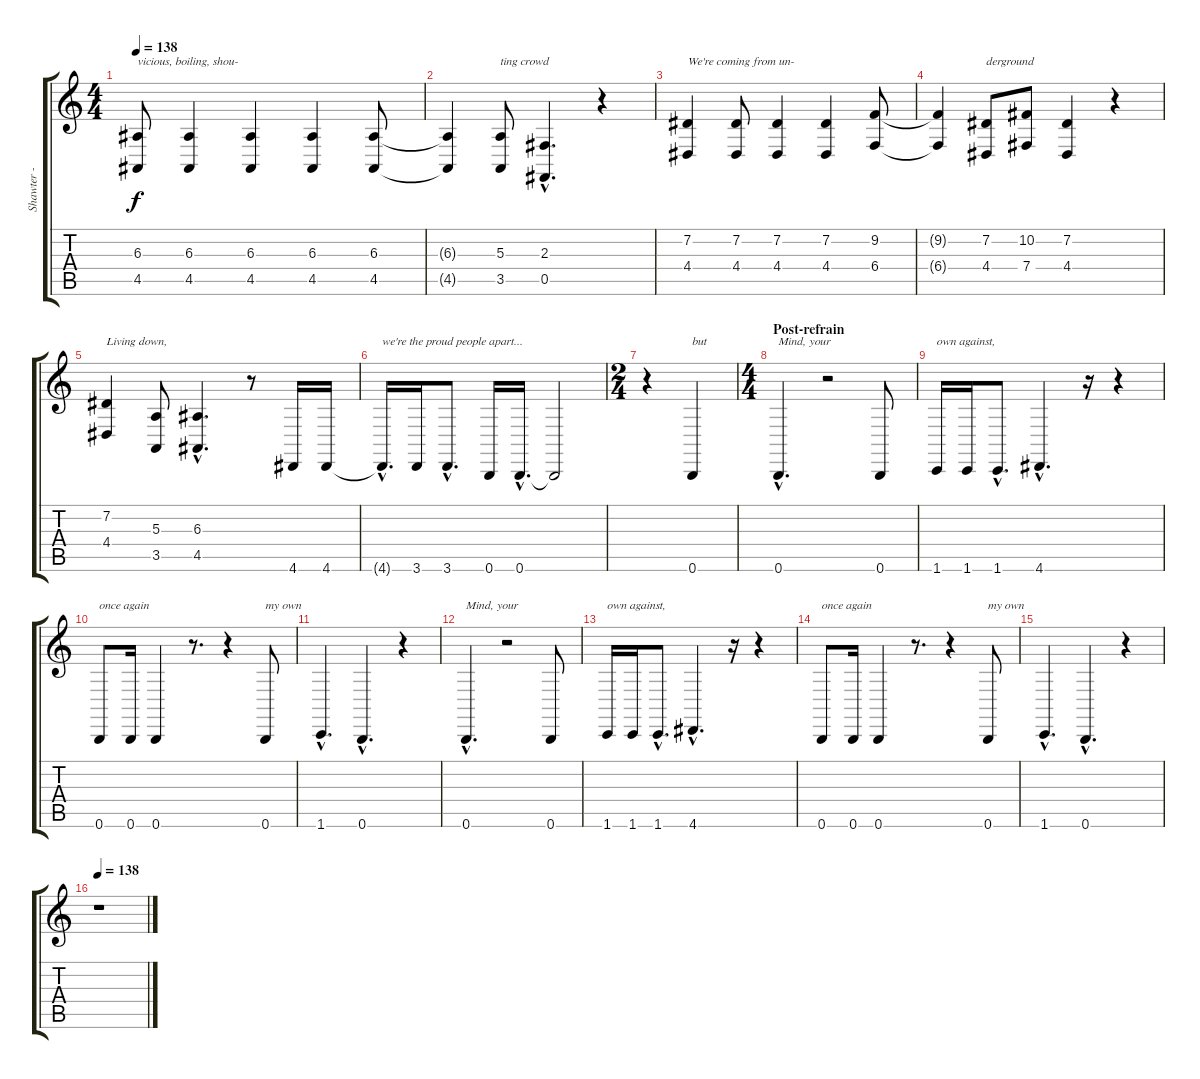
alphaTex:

\track ("Shawter - Chant" "Shawter - ") {instrument trumpet}
\staff {score tabs}
\tuning (Db4 Ab3 E3 B2 Gb2 B1) {hide}
\ts (4 4)
\tempo 138
\clef g2
\ks c
(6.3 4.5).8{txt "vicious, boiling, shou-" dy f} (6.3 4.5).4 (6.3 4.5).4 (6.3 4.5).4 (6.3 4.5).8 |
(6.3{t} 4.5{t}).4 (5.3 3.5).8{txt "ting crowd"} (2.3{hac} 0.5{hac}).4{d} r.4 |
(7.2 4.4).4{txt "We're coming from un-"} (7.2 4.4).8 (7.2 4.4).4 (7.2 4.4).4 (9.2 6.4).8 |
(9.2{t} 6.4{t}).4 (7.2 4.4).8{txt "derground"} (10.2 7.4).8 (7.2 4.4).4 r.4 |
(7.2 4.4).4{txt "Living down,"} (5.3 3.5).8 (6.3{hac} 4.5{hac}).4{d} r.8 4.6.16 4.6.16 |
4.6{hac t}.16{d txt "we're the proud people apart..."} 3.6.16 3.6{hac}.8{d} 0.6.16 0.6{hac}.16{d} 0.6{t}.2 |
\ts (2 4)
r.4 0.6.4{txt "but"} |
\ts (4 4)
\section ("" "Post-refrain")
0.6{hac}.4{d txt "Mind, your" volume 16 balance 8 instrument trumpet} r.2 0.6.8 |
1.6.16{txt "own against,"} 1.6.16 1.6{hac}.8{d} 4.6{hac}.4{d} r.16 r.4 |
0.6.8{txt "once again"} 0.6.16 0.6.4 r.8{d} r.4 0.6.8{txt "my own"} |
1.6{hac}.4{d} 0.6{hac}.4{d} r.4 |
0.6{hac}.4{d txt "Mind, your"} r.2 0.6.8 |
1.6.16{txt "own against,"} 1.6.16 1.6{hac}.8{d} 4.6{hac}.4{d} r.16 r.4 |
0.6.8{txt "once again"} 0.6.16 0.6.4 r.8{d} r.4 0.6.8{txt "my own"} |
1.6{hac}.4{d} 0.6{hac}.4{d} r.4 |
\section ("" "")
\tempo 138
r.1
